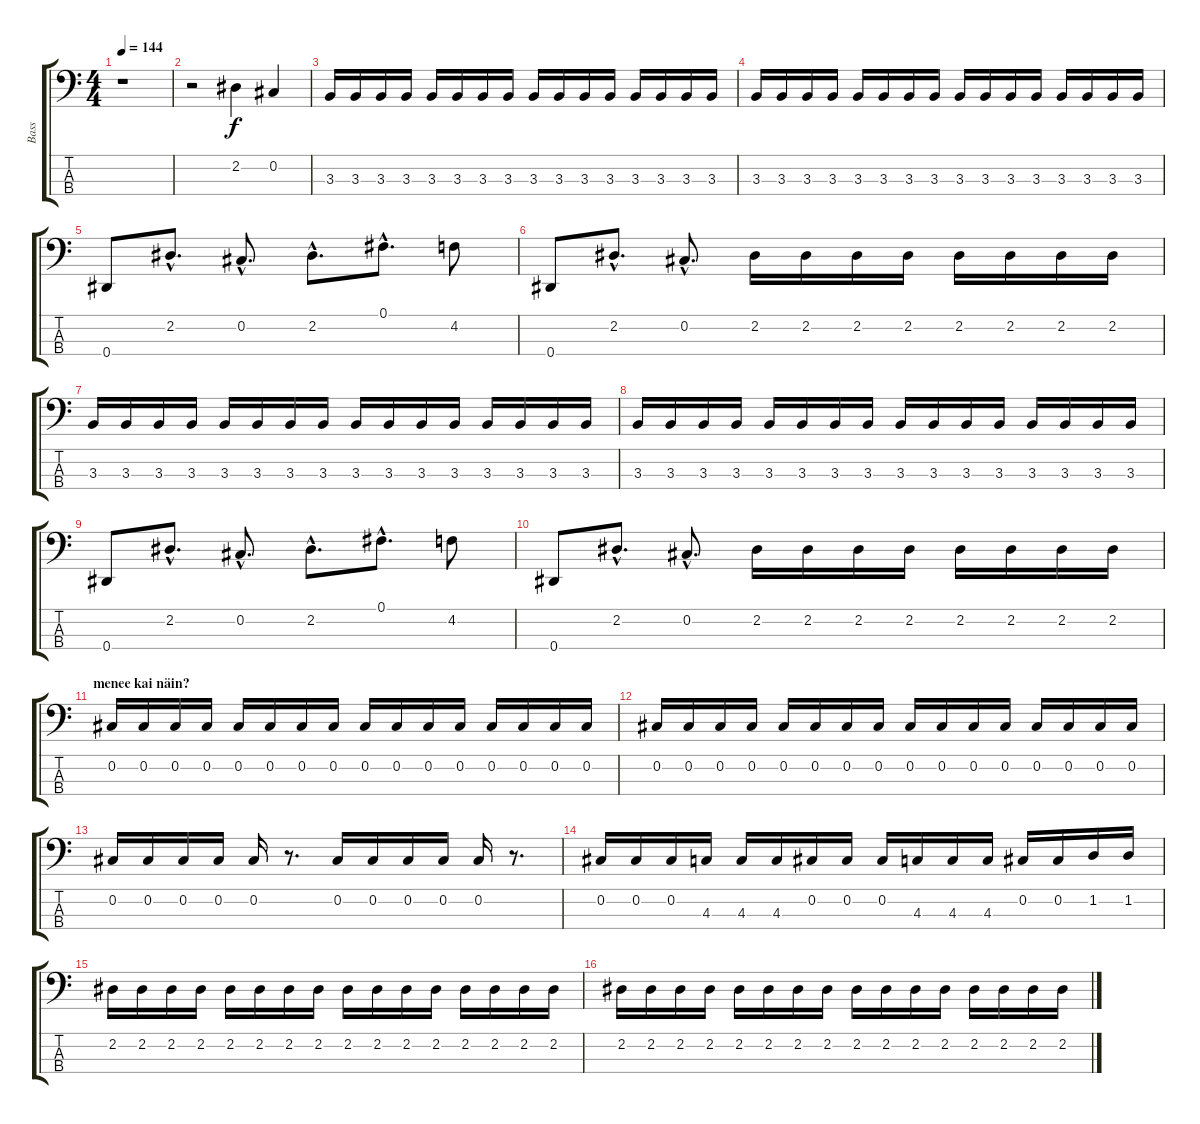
\track ("Bass" "Bass") {instrument electricbasspick}
\staff {score tabs}
\tuning (Gb2 Db2 Ab1 Eb1) {hide}
\ts (4 4)
\tempo 144
\clef f4
\ks c
r.1{dy f} |
r.2 2.2.4 0.2.4 |
3.3.16 3.3.16 3.3.16 3.3.16 3.3.16 3.3.16 3.3.16 3.3.16 3.3.16 3.3.16 3.3.16 3.3.16 3.3.16 3.3.16 3.3.16 3.3.16 |
3.3.16 3.3.16 3.3.16 3.3.16 3.3.16 3.3.16 3.3.16 3.3.16 3.3.16 3.3.16 3.3.16 3.3.16 3.3.16 3.3.16 3.3.16 3.3.16 |
0.4.8 2.2{hac}.8{d} 0.2{hac}.8{d} 2.2{hac}.8{d} 0.1{hac}.8{d} 4.2.8 |
0.4.8 2.2{hac}.8{d} 0.2{hac}.8{d} 2.2.16 2.2.16 2.2.16 2.2.16 2.2.16 2.2.16 2.2.16 2.2.16 |
3.3.16 3.3.16 3.3.16 3.3.16 3.3.16 3.3.16 3.3.16 3.3.16 3.3.16 3.3.16 3.3.16 3.3.16 3.3.16 3.3.16 3.3.16 3.3.16 |
3.3.16 3.3.16 3.3.16 3.3.16 3.3.16 3.3.16 3.3.16 3.3.16 3.3.16 3.3.16 3.3.16 3.3.16 3.3.16 3.3.16 3.3.16 3.3.16 |
0.4.8 2.2{hac}.8{d} 0.2{hac}.8{d} 2.2{hac}.8{d} 0.1{hac}.8{d} 4.2.8 |
0.4.8 2.2{hac}.8{d} 0.2{hac}.8{d} 2.2.16 2.2.16 2.2.16 2.2.16 2.2.16 2.2.16 2.2.16 2.2.16 |
\section ("" "menee kai näin?")
0.2.16 0.2.16 0.2.16 0.2.16 0.2.16 0.2.16 0.2.16 0.2.16 0.2.16 0.2.16 0.2.16 0.2.16 0.2.16 0.2.16 0.2.16 0.2.16 |
0.2.16 0.2.16 0.2.16 0.2.16 0.2.16 0.2.16 0.2.16 0.2.16 0.2.16 0.2.16 0.2.16 0.2.16 0.2.16 0.2.16 0.2.16 0.2.16 |
0.2.16 0.2.16 0.2.16 0.2.16 0.2.16 r.8{d} 0.2.16 0.2.16 0.2.16 0.2.16 0.2.16 r.8{d} |
0.2.16 0.2.16 0.2.16 4.3.16 4.3.16 4.3.16 0.2.16 0.2.16 0.2.16 4.3.16 4.3.16 4.3.16 0.2.16 0.2.16 1.2.16 1.2.16 |
2.2.16 2.2.16 2.2.16 2.2.16 2.2.16 2.2.16 2.2.16 2.2.16 2.2.16 2.2.16 2.2.16 2.2.16 2.2.16 2.2.16 2.2.16 2.2.16 |
2.2.16 2.2.16 2.2.16 2.2.16 2.2.16 2.2.16 2.2.16 2.2.16 2.2.16 2.2.16 2.2.16 2.2.16 2.2.16 2.2.16 2.2.16 2.2.16
